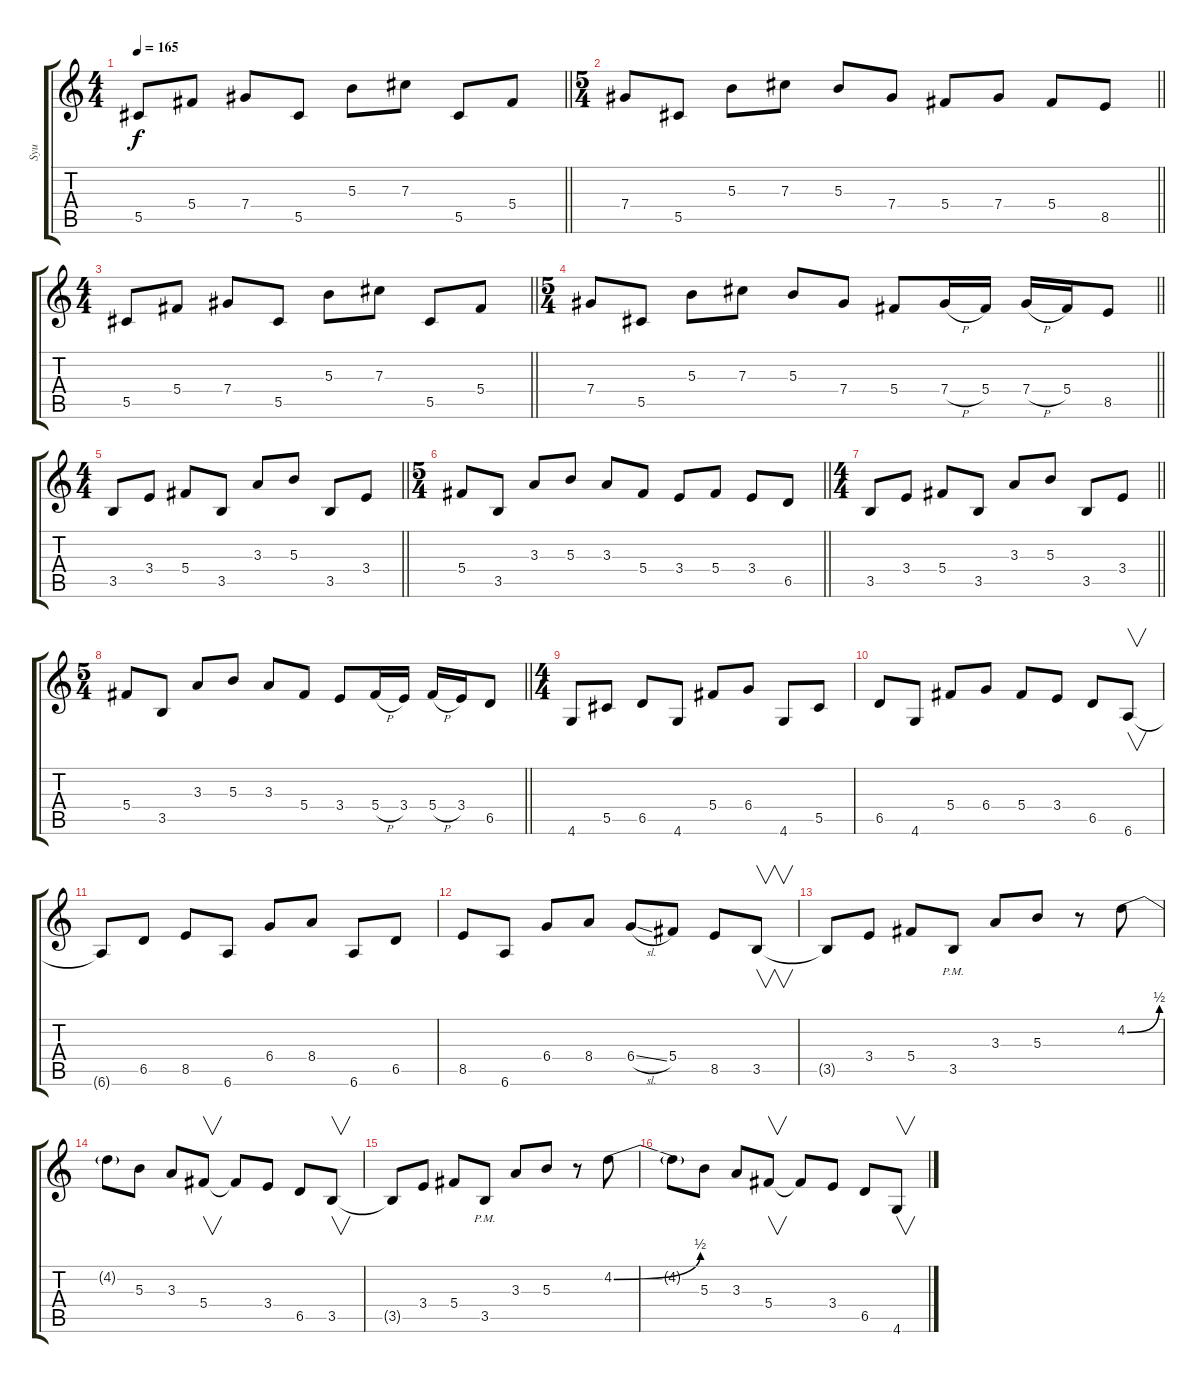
\track ("Syu" "Syu") {instrument distortionguitar}
\staff {score tabs}
\tuning (Eb4 Bb3 Gb3 Db3 Ab2 Eb2) {hide}
\ts (4 4)
\tempo 165
\clef g2
\barLineRight lightlight
\ks c
5.5.8{dy f} 5.4.8 7.4.8 5.5.8 5.3.8 7.3.8 5.5.8 5.4.8 |
\ts (5 4)
\barLineRight lightlight
7.4.8 5.5.8 5.3.8 7.3.8 5.3.8 7.4.8 5.4.8 7.4.8 5.4.8 8.5.8 |
\ts (4 4)
\barLineRight lightlight
5.5.8 5.4.8 7.4.8 5.5.8 5.3.8 7.3.8 5.5.8 5.4.8 |
\ts (5 4)
\barLineRight lightlight
7.4.8 5.5.8 5.3.8 7.3.8 5.3.8 7.4.8 5.4.8 7.4{h}.16 5.4.16 7.4{h}.16 5.4.16 8.5.8 |
\ts (4 4)
\barLineRight lightlight
3.5.8 3.4.8 5.4.8 3.5.8 3.3.8 5.3.8 3.5.8 3.4.8 |
\ts (5 4)
\barLineRight lightlight
5.4.8 3.5.8 3.3.8 5.3.8 3.3.8 5.4.8 3.4.8 5.4.8 3.4.8 6.5.8 |
\ts (4 4)
\barLineRight lightlight
3.5.8 3.4.8 5.4.8 3.5.8 3.3.8 5.3.8 3.5.8 3.4.8 |
\ts (5 4)
\barLineRight lightlight
5.4.8 3.5.8 3.3.8 5.3.8 3.3.8 5.4.8 3.4.8 5.4{h}.16 3.4.16 5.4{h}.16 3.4.16 6.5.8 |
\ts (4 4)
4.6.8 5.5.8 6.5.8 4.6.8 5.4.8 6.4.8 4.6.8 5.5.8 |
6.5.8 4.6.8 5.4.8 6.4.8 5.4.8 3.4.8 6.5.8 6.6.8{v} |
6.6{t}.8 6.5.8 8.5.8 6.6.8 6.4.8 8.4.8 6.6.8 6.5.8 |
8.5.8 6.6.8 6.4.8 8.4.8 6.4{sl}.8 5.4.8 8.5.8 3.5.8{v} |
3.5{t}.8 3.4.8 5.4.8 3.5{pm}.8 3.3.8 5.3.8 r.8 4.2{be (bend 0 0 60 2)}.8 |
4.2{t}.8 5.3.8 3.3.8 5.4.8{v} 5.4{t}.8 3.4.8 6.5.8 3.5.8{v} |
3.5{t}.8 3.4.8 5.4.8 3.5{pm}.8 3.3.8 5.3.8 r.8 4.2{be (bend 0 0 60 2)}.8 |
4.2{t}.8 5.3.8 3.3.8 5.4.8{v} 5.4{t}.8 3.4.8 6.5.8 4.6.8{v}
